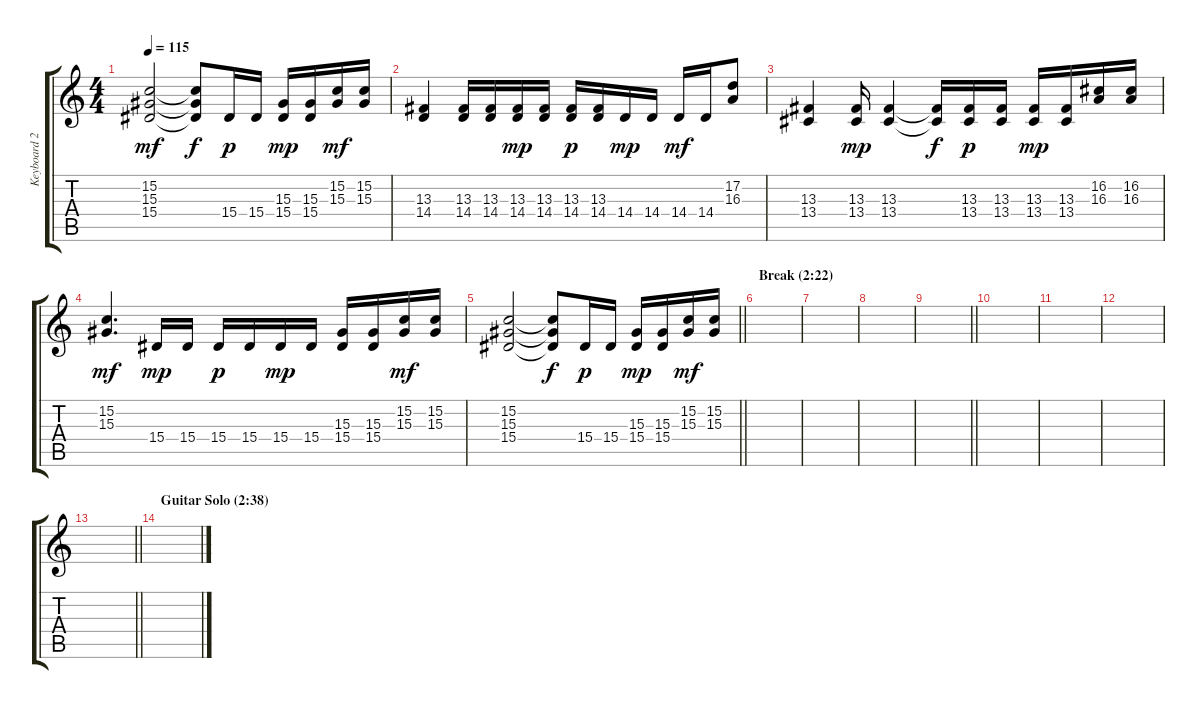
\track ("Keyboard 2" "Keyboard 2") {instrument percussiveorgan}
\staff {score tabs}
\tuning (D4 A3 F3 C3 G2 D2) {hide}
\ts (4 4)
\tempo 115
\clef g2
\ks c
(15.2 15.3 15.4).2{dy mf} (15.2{t} 15.3{t} 15.4{t}).8{dy f} 15.4.16{dy p} 15.4.16 (15.3 15.4).16{dy mp} (15.3 15.4).16 (15.2 15.3).16{dy mf} (15.2 15.3).16 |
(13.3 14.4).4 (13.3 14.4).16 (13.3 14.4).16 (13.3 14.4).16{dy mp} (13.3 14.4).16 (13.3 14.4).16{dy p} (13.3 14.4).16 14.4.16{dy mp} 14.4.16 14.4.16{dy mf} 14.4.16 (17.2 16.3).8 |
(13.3 13.4).4 (13.3 13.4).16{dy mp} (13.3 13.4).4 (13.3{t} 13.4{t}).16{dy f} (13.3 13.4).16{dy p} (13.3 13.4).16 (13.3 13.4).16{dy mp} (13.3 13.4).16 (16.2 16.3).16 (16.2 16.3).16 |
(15.2 15.3).4{d dy mf} 15.4.16{dy mp} 15.4.16 15.4.16{dy p} 15.4.16 15.4.16{dy mp} 15.4.16 (15.3 15.4).16 (15.3 15.4).16 (15.2 15.3).16{dy mf} (15.2 15.3).16 |
\barLineRight lightlight
(15.2 15.3 15.4).2 (15.2{t} 15.3{t} 15.4{t}).8{dy f} 15.4.16{dy p} 15.4.16 (15.3 15.4).16{dy mp} (15.3 15.4).16 (15.2 15.3).16{dy mf} (15.2 15.3).16 |
\section ("" "Break (2:22)")
|
|
|
\barLineRight lightlight
|
|
|
|
\barLineRight lightlight
|
\section ("" "Guitar Solo (2:38)")
